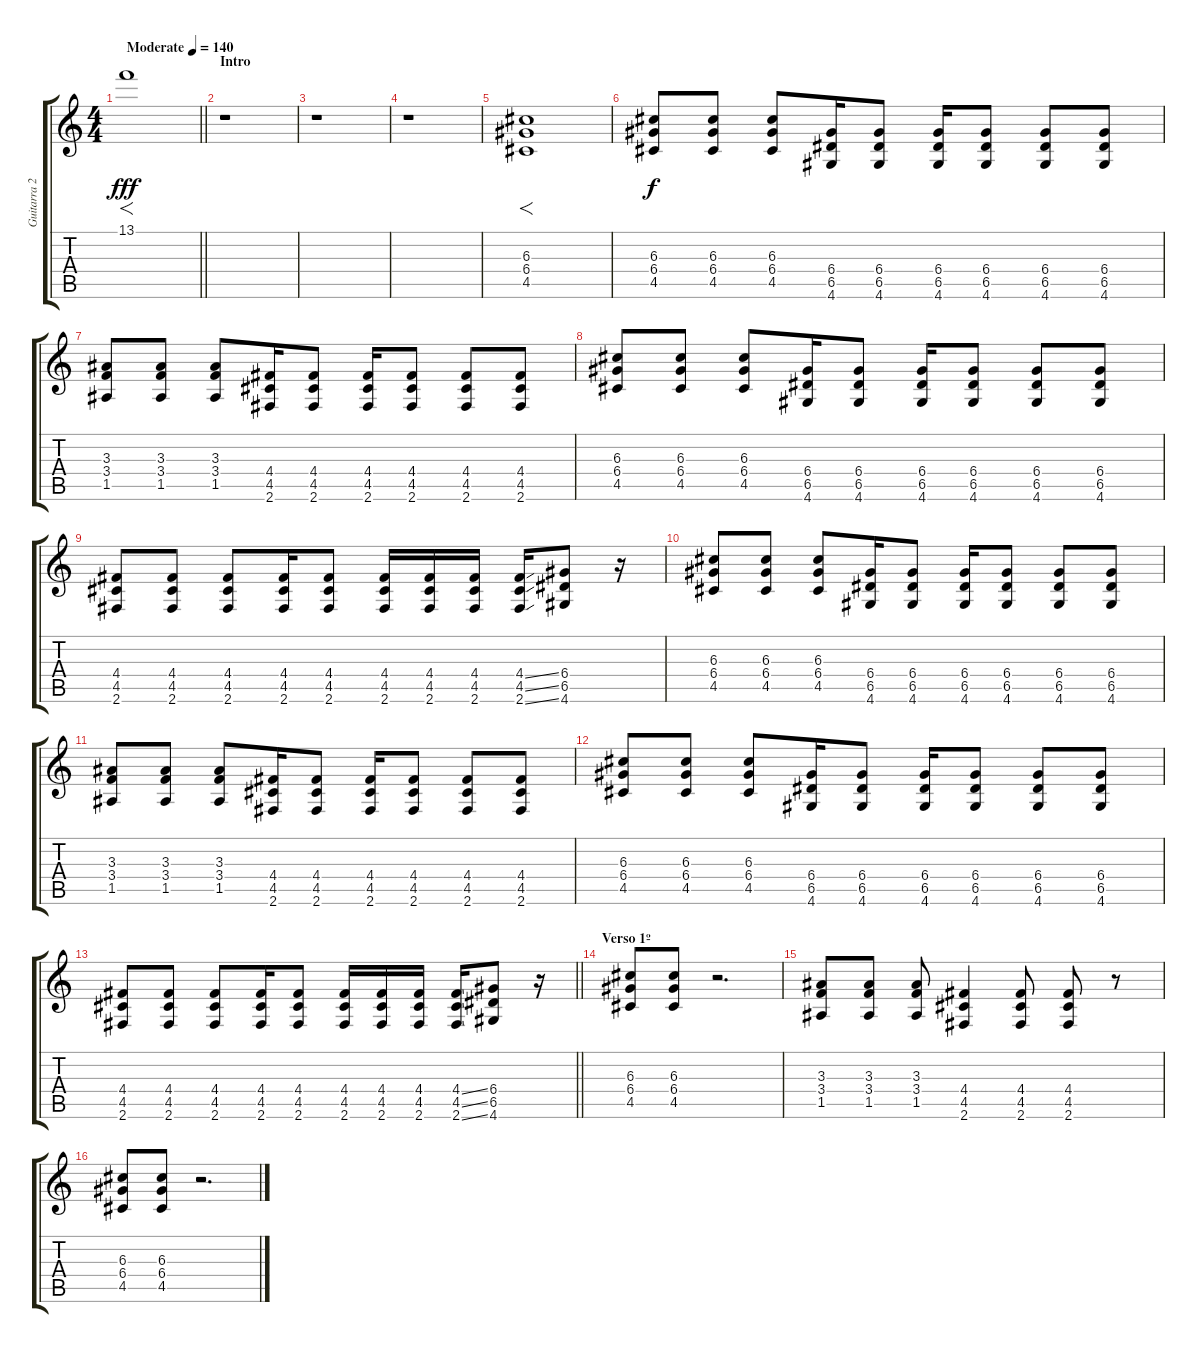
\track ("Guitarra 2 (Noel)" "Guitarra 2") {instrument distortionguitar}
\staff {score tabs}
\tuning (E4 B3 G3 D3 A2 E2) {hide}
\ts (4 4)
\tempo (140 "Moderate")
\clef g2
\barLineRight lightlight
\ks c
13.1.1{f dy fff instrument distortionguitar} |
\section ("" "Intro")
r.1 |
r.1 |
r.1 |
(6.3 6.4 4.5).1{f} |
(6.3 6.4 4.5).8{dy f} (6.3 6.4 4.5).8 (6.3 6.4 4.5).8 (6.4 6.5 4.6).16 (6.4 6.5 4.6).8 (6.4 6.5 4.6).16 (6.4 6.5 4.6).8 (6.4 6.5 4.6).8 (6.4 6.5 4.6).8 |
(3.3 3.4 1.5).8 (3.3 3.4 1.5).8 (3.3 3.4 1.5).8 (4.4 4.5 2.6).16 (4.4 4.5 2.6).8 (4.4 4.5 2.6).16 (4.4 4.5 2.6).8 (4.4 4.5 2.6).8 (4.4 4.5 2.6).8 |
(6.3 6.4 4.5).8 (6.3 6.4 4.5).8 (6.3 6.4 4.5).8 (6.4 6.5 4.6).16 (6.4 6.5 4.6).8 (6.4 6.5 4.6).16 (6.4 6.5 4.6).8 (6.4 6.5 4.6).8 (6.4 6.5 4.6).8 |
(4.4 4.5 2.6).8 (4.4 4.5 2.6).8 (4.4 4.5 2.6).8 (4.4 4.5 2.6).16 (4.4 4.5 2.6).8 (4.4 4.5 2.6).16 (4.4 4.5 2.6).16 (4.4 4.5 2.6).16 (4.4{ss} 4.5{ss} 2.6{ss}).16 (6.4 6.5 4.6).8 r.16 |
(6.3 6.4 4.5).8 (6.3 6.4 4.5).8 (6.3 6.4 4.5).8 (6.4 6.5 4.6).16 (6.4 6.5 4.6).8 (6.4 6.5 4.6).16 (6.4 6.5 4.6).8 (6.4 6.5 4.6).8 (6.4 6.5 4.6).8 |
(3.3 3.4 1.5).8 (3.3 3.4 1.5).8 (3.3 3.4 1.5).8 (4.4 4.5 2.6).16 (4.4 4.5 2.6).8 (4.4 4.5 2.6).16 (4.4 4.5 2.6).8 (4.4 4.5 2.6).8 (4.4 4.5 2.6).8 |
(6.3 6.4 4.5).8 (6.3 6.4 4.5).8 (6.3 6.4 4.5).8 (6.4 6.5 4.6).16 (6.4 6.5 4.6).8 (6.4 6.5 4.6).16 (6.4 6.5 4.6).8 (6.4 6.5 4.6).8 (6.4 6.5 4.6).8 |
\barLineRight lightlight
(4.4 4.5 2.6).8 (4.4 4.5 2.6).8 (4.4 4.5 2.6).8 (4.4 4.5 2.6).16 (4.4 4.5 2.6).8 (4.4 4.5 2.6).16 (4.4 4.5 2.6).16 (4.4 4.5 2.6).16 (4.4{ss} 4.5{ss} 2.6{ss}).16 (6.4 6.5 4.6).8 r.16 |
\section ("" "Verso 1º")
(6.3 6.4 4.5).8 (6.3 6.4 4.5).8 r.2{d} |
(3.3 3.4 1.5).8 (3.3 3.4 1.5).8 (3.3 3.4 1.5).8 (4.4 4.5 2.6).4 (4.4 4.5 2.6).8 (4.4 4.5 2.6).8 r.8 |
(6.3 6.4 4.5).8 (6.3 6.4 4.5).8 r.2{d}
